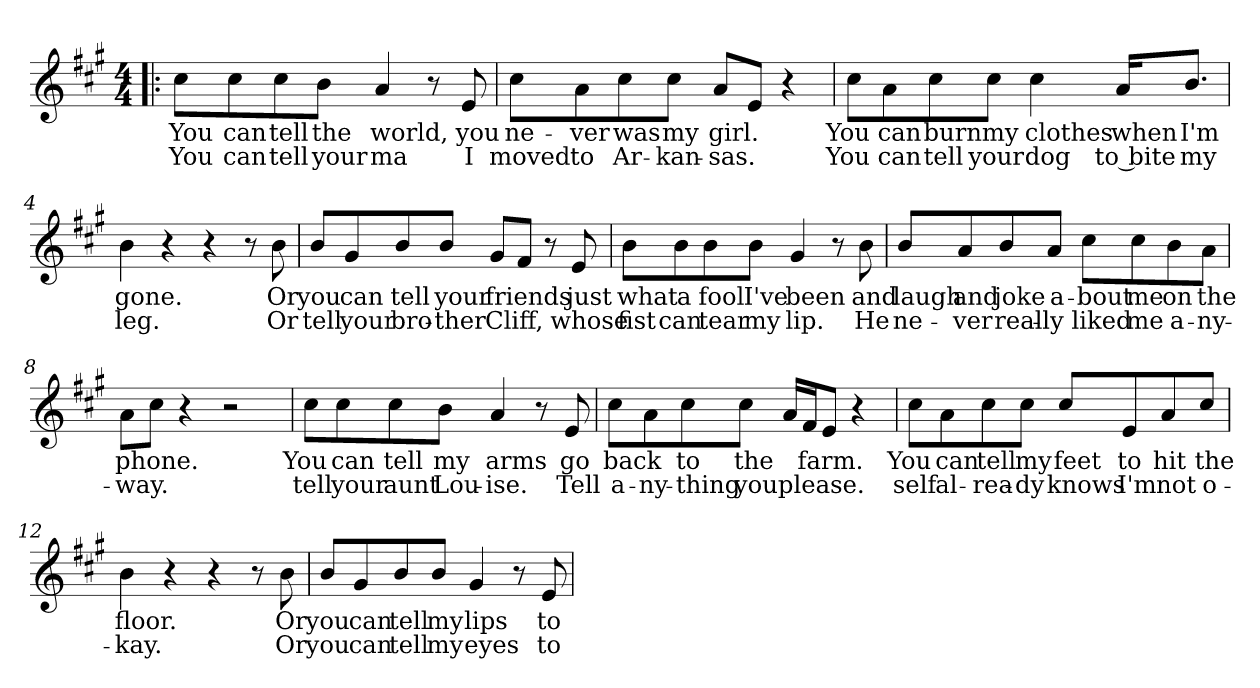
**kern	**text	**text
*part1	*part1	*part1
*staff1	*staff1	*staff1
*clefG2	*	*
*k[f#c#g#]	*	*
*A:	*	*
*M4/4	*	*
=1!|:	=1!|:	=1!|:
!	!LO:LY:b	!LO:LY:b
8cc#\L	You	You
!	!LO:LY:b	!LO:LY:b
8cc#\	can	can
!	!LO:LY:b	!LO:LY:b
8cc#\	tell	tell
!	!LO:LY:b	!LO:LY:b
8b\J	the	your
!	!LO:LY:b	!LO:LY:b
4a/	world,	ma
8r	.	.
!	!LO:LY:b	!LO:LY:b
8e/	you	I
=2	=2	=2
!	!LO:LY:b	!LO:LY:b
8cc#\L	ne-	moved
!	!LO:LY:b	!LO:LY:b
8a\	-ver	to
!	!LO:LY:b	!LO:LY:b
8cc#\	was	Ar-
!	!LO:LY:b	!LO:LY:b
8cc#\J	my	-kan-
!	!LO:LY:b	!LO:LY:b
8a/L	girl.	-sas.
8e/J	.	.
4r	.	.
=3	=3	=3
!	!LO:LY:b	!LO:LY:b
8cc#\L	You	You
!	!LO:LY:b	!LO:LY:b
8a\	can	can
!	!LO:LY:b	!LO:LY:b
8cc#\	burn	tell
!	!LO:LY:b	!LO:LY:b
8cc#\J	my	your
!	!LO:LY:b	!LO:LY:b
4cc#\	clothes	dog
!	!LO:LY:b	!LO:LY:b
16a/KL	when	to bite
!	!LO:LY:b	!LO:LY:b
8.b/J	I'm	my
!!LO:LB:g=z
=4	=4	=4
!	!LO:LY:b	!LO:LY:b
4b\	gone.	leg.
4r	.	.
4r	.	.
8r	.	.
!	!LO:LY:b	!LO:LY:b
8b\	Or	Or
=5	=5	=5
!	!LO:LY:b	!LO:LY:b
8b/L	you	tell
!	!LO:LY:b	!LO:LY:b
8g#/	can	your
!	!LO:LY:b	!LO:LY:b
8b/	tell	bro-
!	!LO:LY:b	!LO:LY:b
8b/J	your	-ther
!	!LO:LY:b	!LO:LY:b
8g#/L	friends	Cliff,
8f#/J	.	.
8r	.	.
!	!LO:LY:b	!LO:LY:b
8e/	just	whose
=6	=6	=6
!	!LO:LY:b	!LO:LY:b
8b\L	what	fist
!	!LO:LY:b	!LO:LY:b
8b\	a	can
!	!LO:LY:b	!LO:LY:b
8b\	fool	tear
!	!LO:LY:b	!LO:LY:b
8b\J	I've	my
!	!LO:LY:b	!LO:LY:b
4g#/	been	lip.
8r	.	.
!	!LO:LY:b	!LO:LY:b
8b\	and	He
!!LO:LB:g=z
=7	=7	=7
!	!LO:LY:b	!LO:LY:b
8b/L	laugh	ne-
!	!LO:LY:b	!LO:LY:b
8a/	and	-ver
!	!LO:LY:b	!LO:LY:b
8b/	joke	real-
!	!LO:LY:b	!LO:LY:b
8a/J	a-	-ly
!	!LO:LY:b	!LO:LY:b
8cc#\L	-bout	liked
!	!LO:LY:b	!LO:LY:b
8cc#\	me	me
!	!LO:LY:b	!LO:LY:b
8b\	on	a-
!	!LO:LY:b	!LO:LY:b
8a\J	the	-ny-
=8	=8	=8
!	!LO:LY:b	!LO:LY:b
8a\L	phone.	-way.
8cc#\J	.	.
4r	.	.
!	!	!LO:LY:b
2r	.	Or
=9	=9	=9
!	!LO:LY:b	!LO:LY:b
8cc#\L	You	tell
!	!LO:LY:b	!LO:LY:b
8cc#\	can	your
!	!LO:LY:b	!LO:LY:b
8cc#\	tell	aunt
!	!LO:LY:b	!LO:LY:b
8b\J	my	Lou-
!	!LO:LY:b	!LO:LY:b
4a/	arms	-ise.
8r	.	.
!	!LO:LY:b	!LO:LY:b
8e/	go	Tell
!!LO:LB:g=z
=10	=10	=10
!	!LO:LY:b	!LO:LY:b
8cc#\L	back	a-
!	!	!LO:LY:b
8a\	.	-ny-
!	!LO:LY:b	!LO:LY:b
8cc#\	to	-thing
!	!LO:LY:b	!LO:LY:b
8cc#\J	the	you
!	!	!LO:LY:b
16a/LL	.	please.
!	!LO:LY:b	!
16f#/J	farm.	.
8e/J	.	.
!	!	!LO:LY:b
4r	.	My-
=11	=11	=11
!	!LO:LY:b	!LO:LY:b
8cc#\L	You	-self
!	!LO:LY:b	!LO:LY:b
8a\	can	al-
!	!LO:LY:b	!LO:LY:b
8cc#\	tell	-rea-
!	!LO:LY:b	!LO:LY:b
8cc#\J	my	-dy
!	!LO:LY:b	!LO:LY:b
8cc#/L	feet	knows
!	!LO:LY:b	!LO:LY:b
8e/	to	I'm
!	!LO:LY:b	!LO:LY:b
8a/	hit	not
!	!LO:LY:b	!LO:LY:b
8cc#/J	the	o-
=12	=12	=12
!	!LO:LY:b	!LO:LY:b
4b\	floor.	-kay.
4r	.	.
4r	.	.
8r	.	.
!	!LO:LY:b	!LO:LY:b
8b\	Or	Or
!!LO:LB:g=z
=13	=13	=13
!	!LO:LY:b	!LO:LY:b
8b/L	you	you
!	!LO:LY:b	!LO:LY:b
8g#/	can	can
!	!LO:LY:b	!LO:LY:b
8b/	tell	tell
!	!LO:LY:b	!LO:LY:b
8b/J	my	my
!	!LO:LY:b	!LO:LY:b
4g#/	lips	eyes
8r	.	.
!	!LO:LY:b	!LO:LY:b
8e/	to	to
=	=	=
*-	*-	*-
